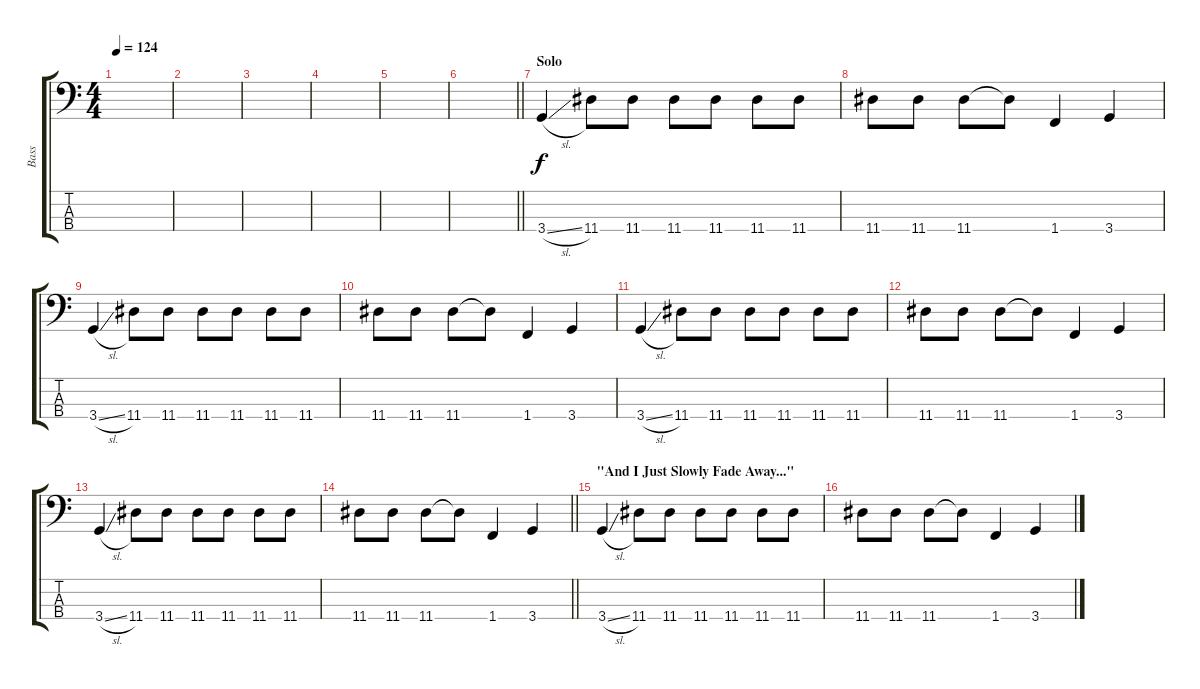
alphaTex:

\track ("Bass" "Bass") {instrument electricbasspick}
\staff {score tabs}
\tuning (G2 D2 A1 E1) {hide}
\ts (4 4)
\tempo 124
\clef f4
\ks c
|
|
|
|
|
\barLineRight lightlight
|
\section ("" "Solo")
3.4{sl}.4 11.4.8 11.4.8 11.4.8 11.4.8 11.4.8 11.4.8 |
11.4.8 11.4.8 11.4.8 11.4{t}.8 1.4.4 3.4.4 |
3.4{sl}.4 11.4.8 11.4.8 11.4.8 11.4.8 11.4.8 11.4.8 |
11.4.8 11.4.8 11.4.8 11.4{t}.8 1.4.4 3.4.4 |
3.4{sl}.4 11.4.8 11.4.8 11.4.8 11.4.8 11.4.8 11.4.8 |
11.4.8 11.4.8 11.4.8 11.4{t}.8 1.4.4 3.4.4 |
3.4{sl}.4 11.4.8 11.4.8 11.4.8 11.4.8 11.4.8 11.4.8 |
\barLineRight lightlight
11.4.8 11.4.8 11.4.8 11.4{t}.8 1.4.4 3.4.4 |
\section ("" "\"And I Just Slowly Fade Away...\"")
3.4{sl}.4 11.4.8 11.4.8 11.4.8 11.4.8 11.4.8 11.4.8 |
11.4.8 11.4.8 11.4.8 11.4{t}.8 1.4.4 3.4.4
